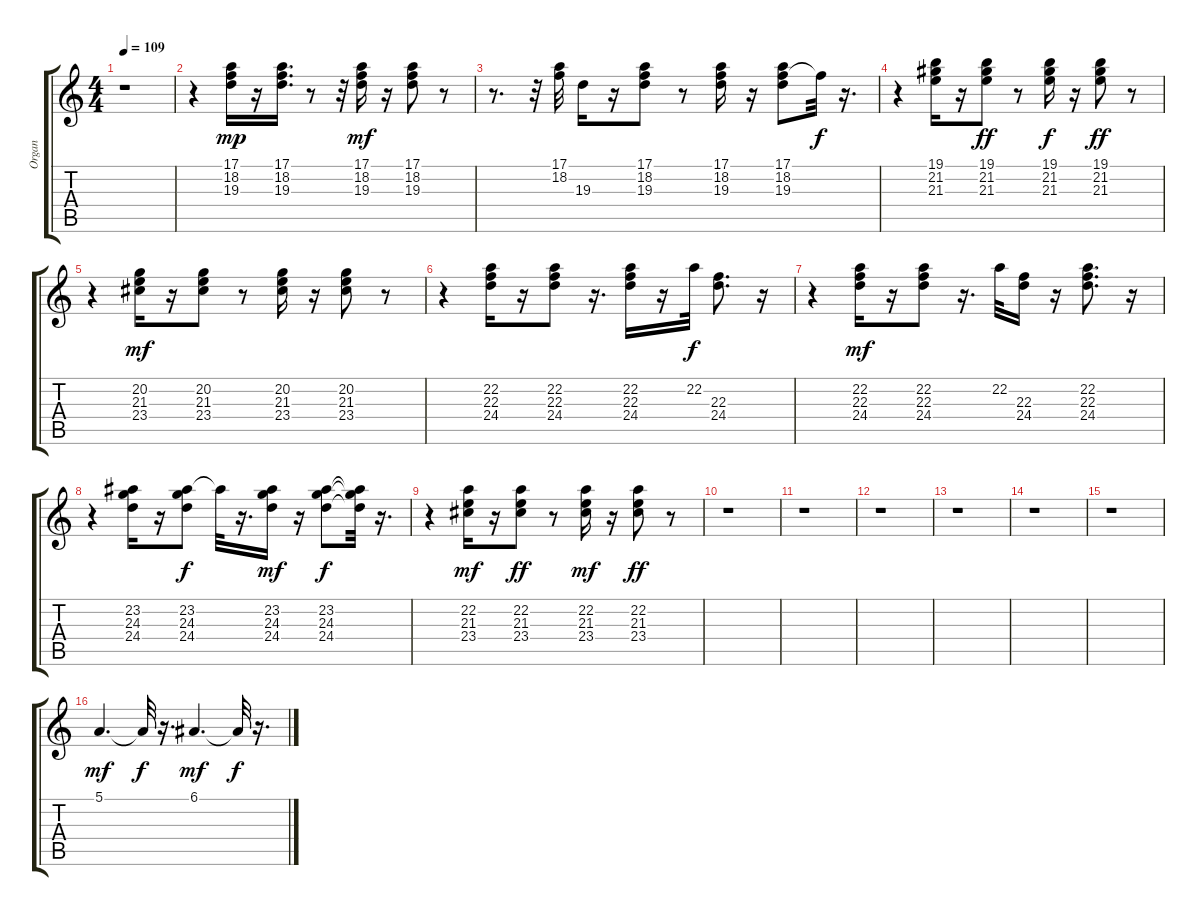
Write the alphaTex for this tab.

\track ("Organ" "Organ") {instrument rockorgan}
\staff {score tabs}
\tuning (E4 B3 G3 D3 A2 E2) {hide}
\ts (4 4)
\tempo 109
\clef g2
\ks c
r.1{dy f} |
r.4 (17.1 18.2 19.3).16{dy mp} r.16 (17.1 18.2 19.3).16{d} r.8 r.32 (17.1 18.2 19.3).16{dy mf} r.16 (17.1 18.2 19.3).8 r.8 |
r.8{d} r.32 (17.1 18.2).32 19.3.16 r.16 (17.1 18.2 19.3).8 r.8 (17.1 18.2 19.3).16 r.16 (17.1 18.2 19.3).8 18.2{t}.32{dy f} r.16{d} |
r.4 (19.1 21.2 21.3).16 r.16 (19.1 21.2 21.3).8{dy ff} r.8 (19.1 21.2 21.3).16{dy f} r.16 (19.1 21.2 21.3).8{dy ff} r.8 |
r.4 (20.2 21.3 23.4).16{dy mf} r.16 (20.2 21.3 23.4).8 r.8 (20.2 21.3 23.4).16 r.16 (20.2 21.3 23.4).8 r.8 |
r.4 (22.2 22.3 24.4).16 r.16 (22.2 22.3 24.4).8 r.16{d} (22.2 22.3 24.4).16 r.16 22.2.32{dy f} (22.3 24.4).8{d} r.16 |
r.4 (22.2 22.3 24.4).16{dy mf} r.16 (22.2 22.3 24.4).8 r.16{d} 22.2.32 (22.3 24.4).16 r.16 (22.2 22.3 24.4).8{d} r.16 |
r.4 (23.2 24.3 24.4).16 r.16 (23.2 24.3 24.4).8{dy f} 23.2{t}.32 r.16{d} (23.2 24.3 24.4).16{dy mf} r.16 (23.2 24.3 24.4).8{dy f} (23.2{t} 24.3{t} 24.4{t}).32 r.16{d} |
r.4 (22.2 21.3 23.4).16{dy mf} r.16 (22.2 21.3 23.4).8{dy ff} r.8 (22.2 21.3 23.4).16{dy mf} r.16 (22.2 21.3 23.4).8{dy ff} r.8 |
r.1 |
r.1 |
r.1 |
r.1 |
r.1 |
r.1 |
5.1.4{d dy mf} 5.1{t}.32{dy f} r.16{d} 6.1.4{d dy mf} 6.1{t}.32{dy f} r.16{d}
